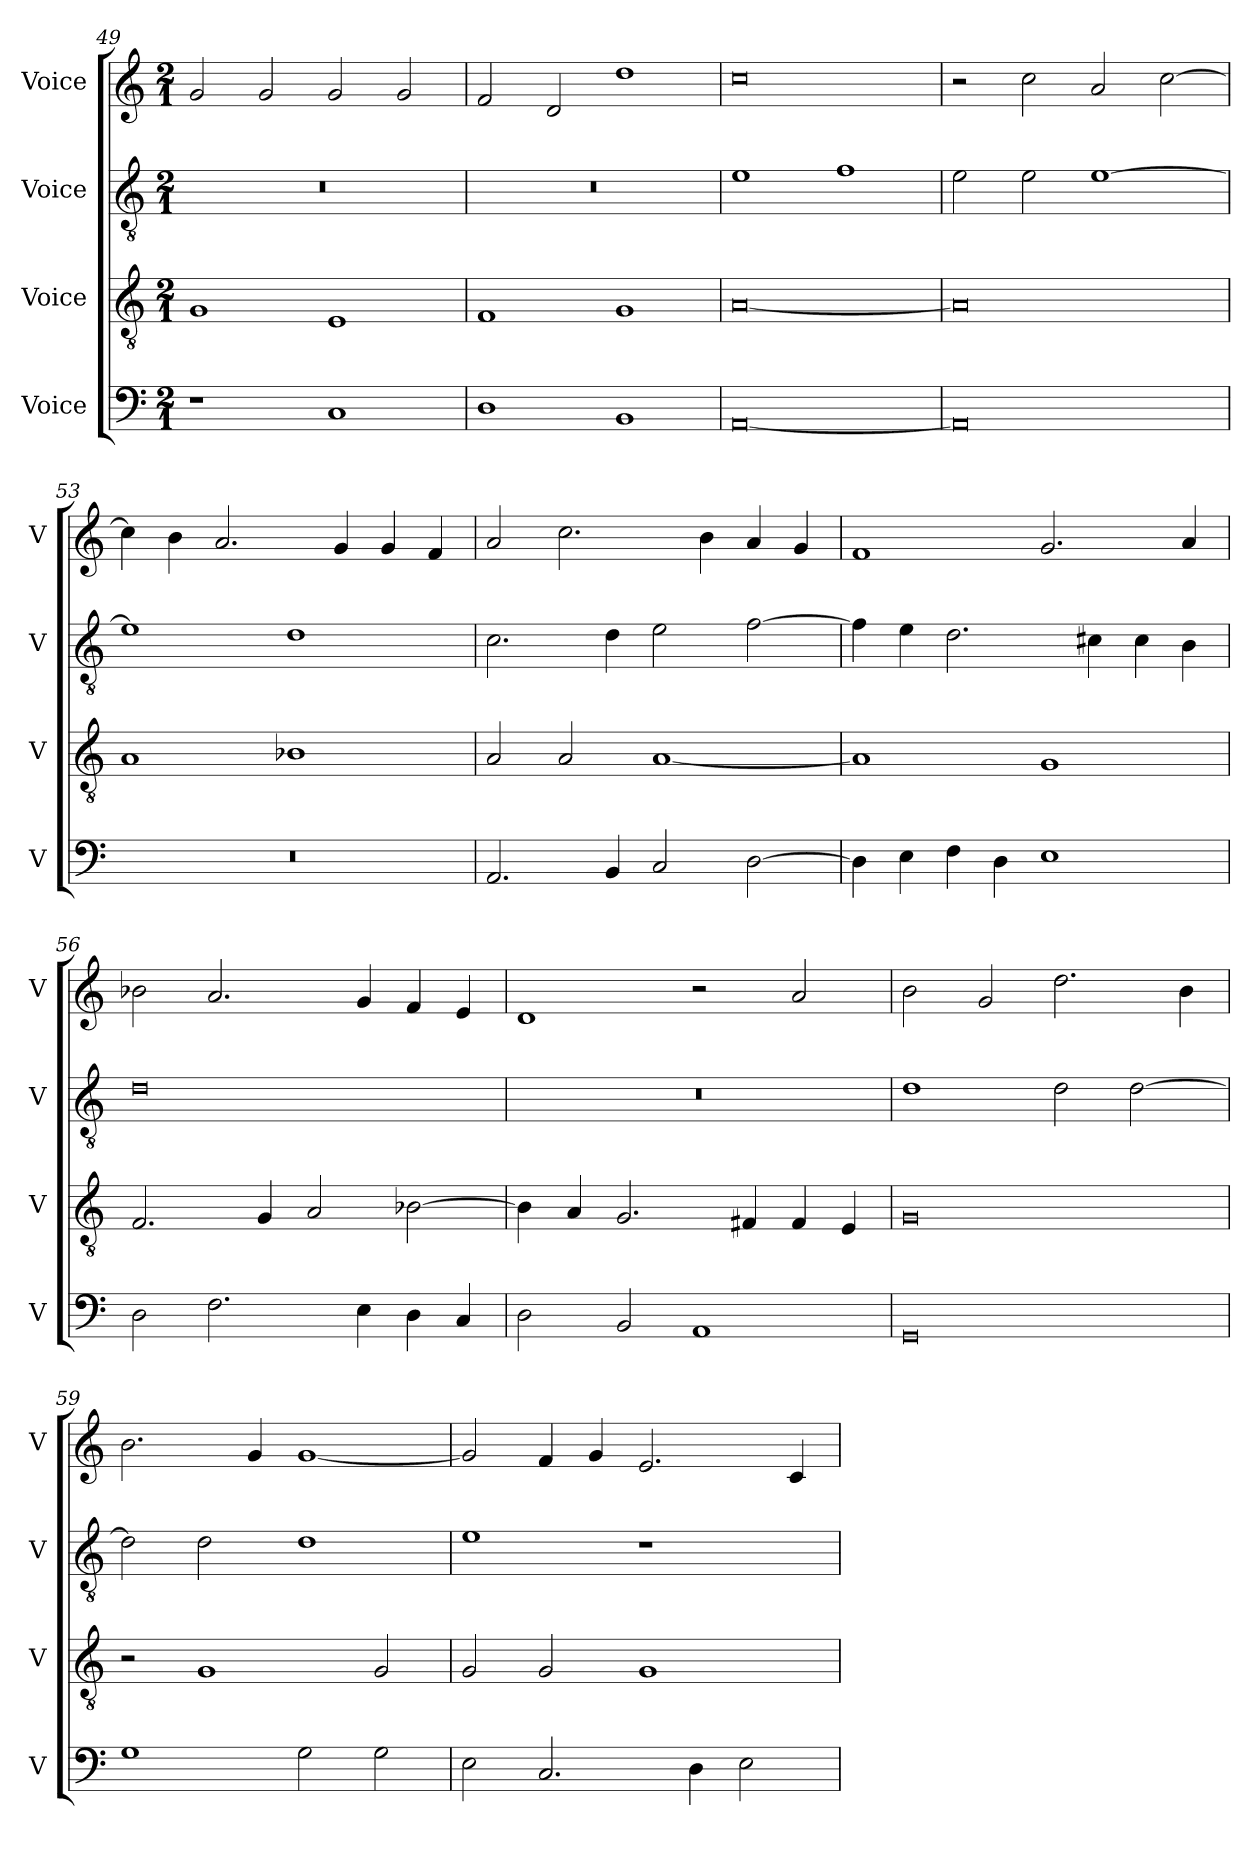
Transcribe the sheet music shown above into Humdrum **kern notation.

**kern	**kern	**kern	**kern
*part4	*part3	*part2	*part1
*staff4	*staff3	*staff2	*staff1
*I"Voice	*I"Voice	*I"Voice	*I"Voice
*I'V	*I'V	*I'V	*I'V
!!LO:LB:g=z
*clefF4	*clefGv2	*clefGv2	*clefG2
*k[]	*k[]	*k[]	*k[]
*M2/1	*M2/1	*M2/1	*M2/1
=49	=49	=49	=49
1r	1G	0r	2g/
.	.	.	2g/
1C	1E	.	2g/
.	.	.	2g/
=50	=50	=50	=50
1D	1F	0r	2f/
.	.	.	2d/
1BB	1G	.	1dd
=51	=51	=51	=51
[0AA	[0A	1e	0cc
.	.	1f	.
=52	=52	=52	=52
0AA]	0A]	2e\	2r
.	.	2e\	2cc\
.	.	[1e	2a/
.	.	.	[2cc\
!!LO:LB:g=z
=53	=53	=53	=53
0r	1A	1e]	4cc\]
.	.	.	4b\
.	.	.	2.a/
.	1B-X	1d	.
.	.	.	4g/
.	.	.	4g/
.	.	.	4f/
=54	=54	=54	=54
2.AA/	2A/	2.c\	2a/
.	2A/	.	2.cc\
4BB/	.	4d\	.
2C/	[1A	2e\	.
.	.	.	4b\
[2D\	.	[2f\	4a/
.	.	.	4g/
=55	=55	=55	=55
4D\]	1A]	4f\]	1f
4E\	.	4e\	.
4F\	.	2.d\	.
4D\	.	.	.
1E	1G	.	2.g/
.	.	4c#X\	.
.	.	4c#\	.
.	.	4B\	4a/
!!LO:LB:g=z
=56	=56	=56	=56
2D\	2.F/	0d	2b-X\
2.F\	.	.	2.a/
.	4G/	.	.
.	2A/	.	.
4E\	.	.	4g/
4D\	[2B-X\	.	4f/
4C/	.	.	4e/
=57	=57	=57	=57
2D\	4B-\]	0r	1d
.	4A/	.	.
2BB/	2.G/	.	.
1AA	.	.	2r
.	4F#X/	.	.
.	4F#/	.	2a/
.	4E/	.	.
=58	=58	=58	=58
0GG	0G	1d	2b\
.	.	.	2g/
.	.	2d\	2.dd\
.	.	[2d\	.
.	.	.	4b\
!!LO:PB:g=z
=59	=59	=59	=59
1G	2r	2d\]	2.b\
.	1G	2d\	.
.	.	.	4g/
2G\	.	1d	[1g
2G\	2G/	.	.
=60	=60	=60	=60
2E\	2G/	1e	2g/]
2.C/	2G/	.	4f/
.	.	.	4g/
.	1G	1r	2.e/
4D\	.	.	.
2E\	.	.	.
.	.	.	4c/
=	=	=	=
*-	*-	*-	*-
